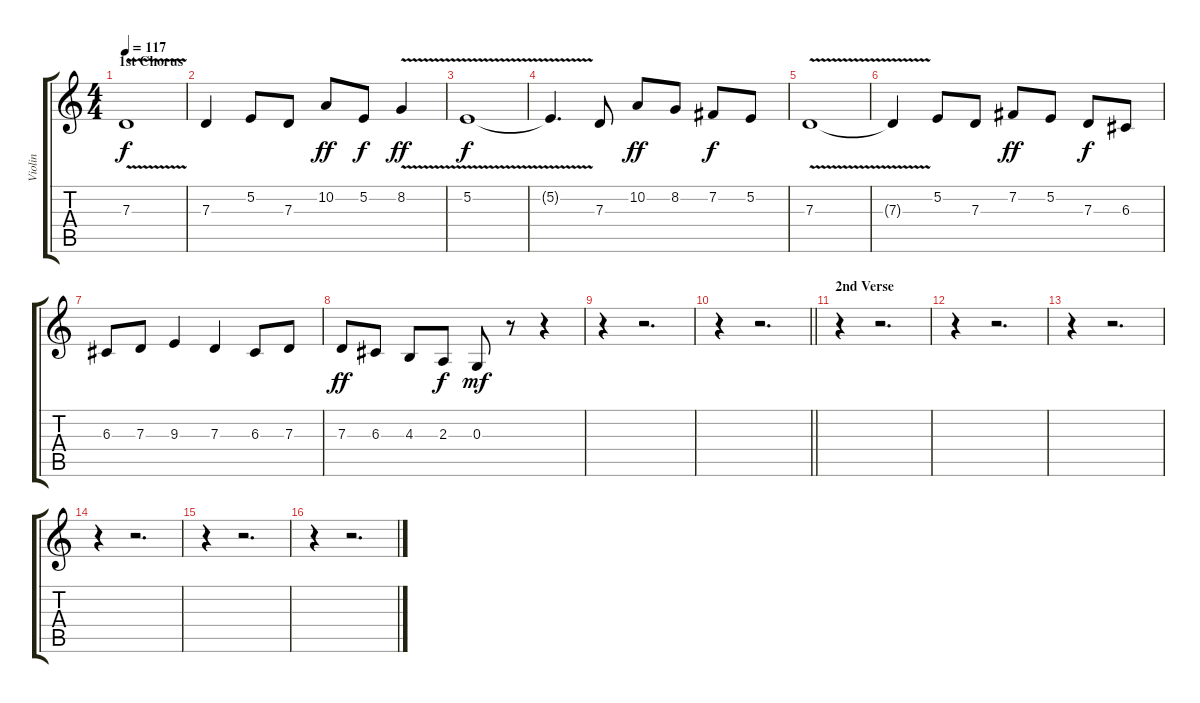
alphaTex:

\track ("Violin" "Violin") {instrument violin}
\staff {score tabs}
\tuning (E4 B3 G3 D3 A2 E2) {hide}
\ts (4 4)
\section ("" "1st Chorus")
\tempo 117
\clef g2
\ks c
7.3{v}.1{dy f} |
7.3.4 5.2.8 7.3.8 10.2.8{dy ff} 5.2.8{dy f} 8.2{v}.4{dy ff} |
5.2{v}.1{dy f} |
5.2{v t}.4{d} 7.3.8 10.2.8{dy ff} 8.2.8 7.2.8{dy f} 5.2.8 |
7.3{v}.1 |
7.3{v t}.4 5.2.8 7.3.8 7.2.8{dy ff} 5.2.8 7.3.8{dy f} 6.3.8 |
6.3.8 7.3.8 9.3.4 7.3.4 6.3.8 7.3.8 |
7.3.8{dy ff} 6.3.8 4.3.8 2.3.8{dy f} 0.3.8{dy mf} r.8 r.4 |
r.4 r.2{d} |
\barLineRight lightlight
r.4 r.2{d} |
\section ("" "2nd Verse")
r.4 r.2{d} |
r.4 r.2{d} |
r.4 r.2{d} |
r.4 r.2{d} |
r.4 r.2{d} |
r.4 r.2{d}
